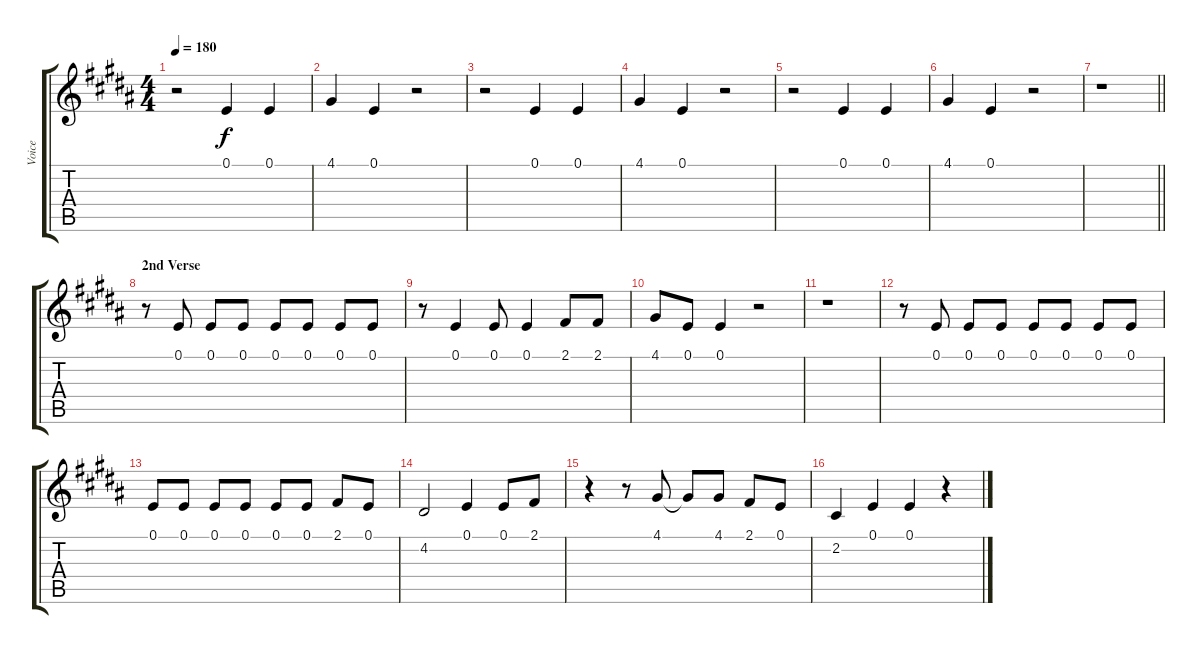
\track ("Voice" "Voice") {instrument choiraahs}
\staff {score tabs}
\tuning (E4 B3 G3 D3 A2 E2) {hide}
\ts (4 4)
\tempo 180
\clef g2
\ks b
r.2{dy f} 0.1.4 0.1.4 |
4.1.4 0.1.4 r.2 |
r.2 0.1.4 0.1.4 |
4.1.4 0.1.4 r.2 |
r.2 0.1.4 0.1.4 |
4.1.4 0.1.4 r.2 |
\barLineRight lightlight
r.1 |
\section ("" "2nd Verse")
r.8 0.1.8 0.1.8 0.1.8 0.1.8 0.1.8 0.1.8 0.1.8 |
r.8 0.1.4 0.1.8 0.1.4 2.1.8 2.1.8 |
4.1.8 0.1.8 0.1.4 r.2 |
r.1 |
r.8 0.1.8 0.1.8 0.1.8 0.1.8 0.1.8 0.1.8 0.1.8 |
0.1.8 0.1.8 0.1.8 0.1.8 0.1.8 0.1.8 2.1.8 0.1.8 |
4.2.2 0.1.4 0.1.8 2.1.8 |
r.4 r.8 4.1.8 4.1{t}.8 4.1.8 2.1.8 0.1.8 |
2.2.4 0.1.4 0.1.4 r.4
